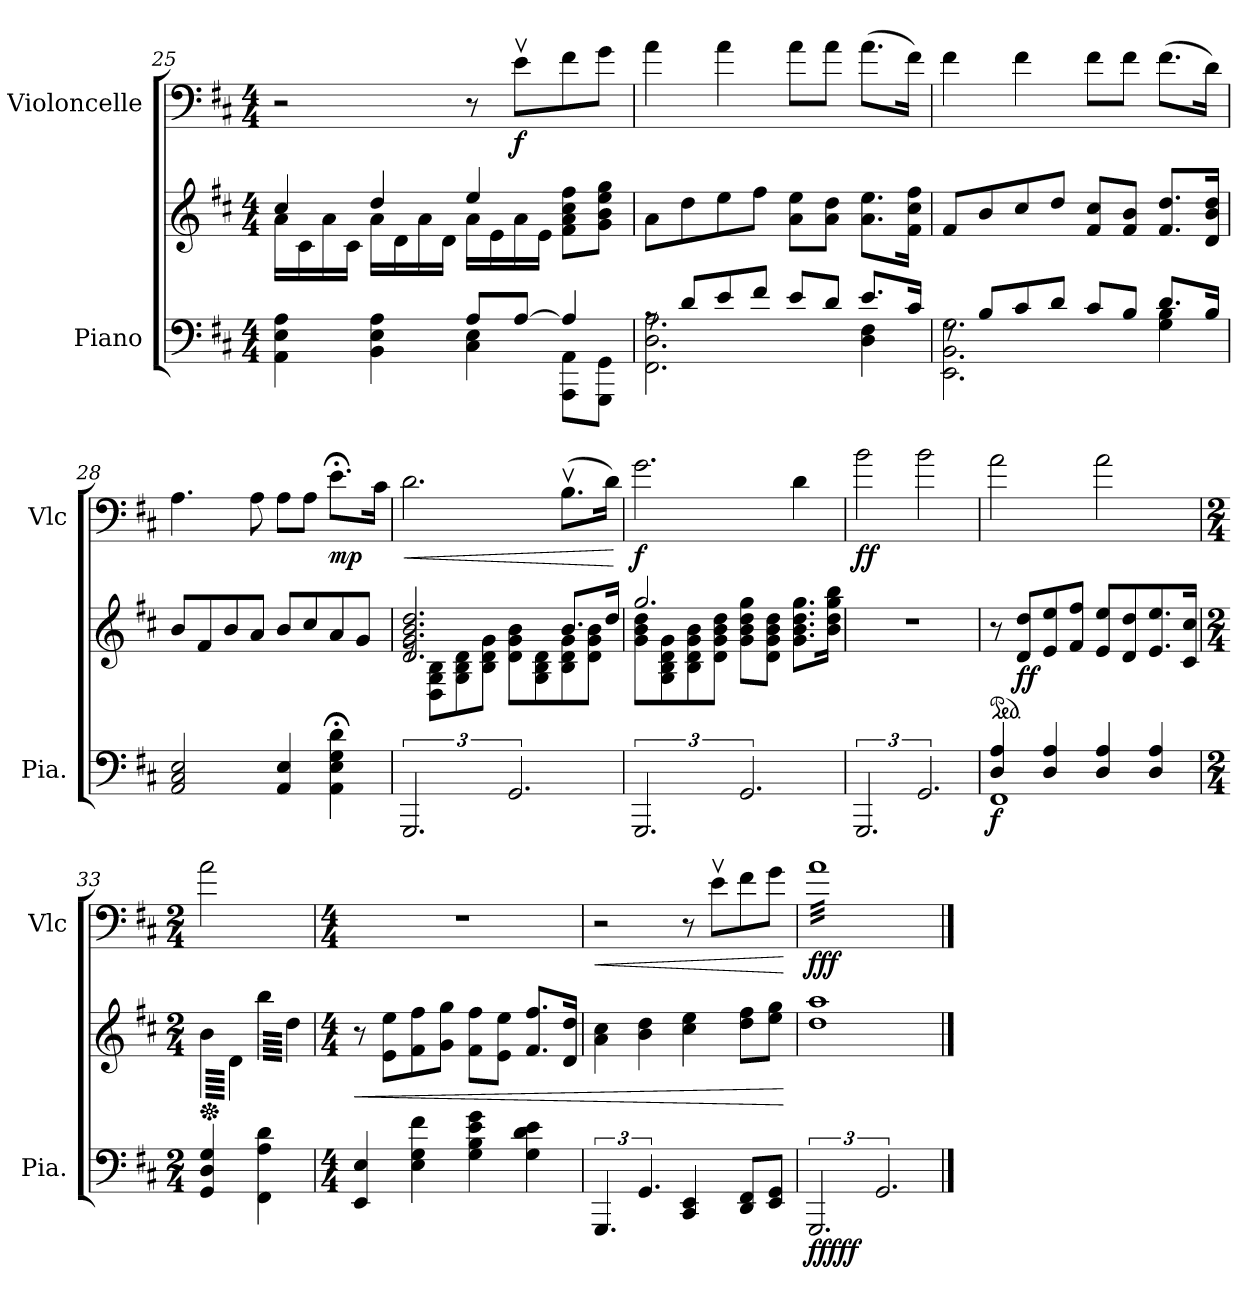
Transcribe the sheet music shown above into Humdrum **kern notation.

**kern	**kern	**dynam	**kern	**dynam
*part2	*part2	*part2	*part1	*part1
*staff3	*staff2	*staff2/3	*staff1	*staff1
*I"Piano	*	*	*I"Violoncelle	*
*I'Pia.	*	*	*I'Vlc	*
*clefF4	*clefG2	*	*clefF4	*
*k[f#c#]	*k[f#c#]	*	*k[f#c#]	*
*M4/4	*M4/4	*	*M4/4	*
=25	=25	=25	=25	=25
*^	*^	*	*	*
4AA\ 4E\ 4A\	2ryy	4cc#/	16a\LL	.	2r	.
.	.	.	16c#\	.	.	.
.	.	.	16a\	.	.	.
.	.	.	16c#\JJ	.	.	.
4BB\ 4E\ 4A\	.	4dd/	16a\LL	.	.	.
.	.	.	16d\	.	.	.
.	.	.	16a\	.	.	.
.	.	.	16d\JJ	.	.	.
8A/L	4C#\ 4E\	4ee/	16a\LL	.	8r	.
.	.	.	16e\	.	.	.
!	!	!	!	!	!	!LO:DY:b
[8A/J	.	.	16a\	.	8ev\L	f
.	.	.	16e\JJ	.	.	.
4A/]	8AAA\ 8AA\L	8f#\ 8a\ 8cc#\ 8ff#\L	4ryy	.	8f#\	.
.	8GGG\ 8GG\J	8g\ 8b\ 8ee\ 8gg\J	.	.	8g\J	.
*	*	*v	*v	*	*	*
=26	=26	=26	=26	=26	=26
8rA	2.FF#\ 2.D\ 2.A\	8a\L	.	4a\	.
8d/L	.	8dd\	.	.	.
8e/	.	8ee\	.	4a\	.
8f#/J	.	8ff#\J	.	.	.
8e/L	.	8a\ 8ee\L	.	8a\L	.
8d/J	.	8a\ 8dd\J	.	8a\J	.
8.e/L	4D\ 4F#\	8.a\ 8.ee\L	.	(>8.a\L	.
16c#/Jk	.	16f#\ 16cc#\ 16ff#\Jk	.	16f#\Jk)	.
!!LO:LB:g=z
=27	=27	=27	=27	=27	=27
8rF	2.EE\ 2.BB\ 2.G\	8f#/L	.	4f#\	.
!	!	!	!LO:DY:b=2	!	!
!	!	!	!LO:DY:n=1:b	!	!
8B/L	.	8b/	mf mf	.	.
8c#/	.	8cc#/	.	4f#\	.
8d/J	.	8dd/J	.	.	.
8c#/L	.	8f#/ 8cc#/L	.	8f#\L	.
8B/J	.	8f#/ 8b/J	.	8f#\J	.
8.d/L	4G\ 4B\	8.f#/ 8.dd/L	.	(>8.f#\L	.
16B/Jk	.	16d/ 16b/ 16dd/Jk	.	16d\Jk)	.
*v	*v	*	*	*	*
=28	=28	=28	=28	=28
2AA/ 2C#/ 2E/	8b/L	.	4.A\	.
.	8f#/	.	.	.
.	8b/	.	.	.
.	8a/J	.	8A\	.
4AA/ 4E/	8b/L	.	8A\L	.
.	8cc#/	.	8A\J	.
!	!	!	!	!LO:DY:b
4AA\;< 4E\;< 4G\;< 4d\;<	8a/	.	8.e;<\L	mp
.	8g/J	.	.	.
.	.	.	16c#\Jk	.
=29	=29	=29	=29	=29
*	*^	*	*	*
!	!	!	!	!	!LO:HP:b
3.GGG	2.d/ 2.g/ 2.b/ 2.dd/	8re	.	2.d\	<
.	.	8D\ 8G\ 8B\L	.	.	.
.	.	8G\ 8B\ 8d\	.	.	.
.	.	8B\ 8d\ 8g\J	.	.	.
3.GG	.	8d\ 8g\ 8b\L	.	.	.
.	.	8G\ 8B\ 8d\	.	.	.
.	8.b/L	8B\ 8d\ 8g\	.	(>8.Bv\L	.
.	.	8d\ 8g\ 8b\J	.	.	.
.	16dd/Jk	.	.	16d\Jk)	.
*	*v	*v	*	*	*
.	.	.	.	[
=30	=30	=30	=30	=30
*	*^	*	*	*
!	!	!	!	!	!LO:DY:b
3.GGG	2.gg/	8g\ 8b\ 8dd\L	.	2.g\	f
.	.	8G\ 8B\ 8d\ 8g\	.	.	.
.	.	8B\ 8d\ 8g\ 8b\	.	.	.
.	.	8d\ 8g\ 8b\ 8dd\J	.	.	.
3.GG	.	8g\ 8b\ 8dd\ 8gg\L	.	.	.
.	.	8d\ 8g\ 8b\ 8dd\J	.	.	.
.	8.g\ 8.b\ 8.dd\ 8.gg\L	4ryy	.	4d\	.
.	16b\ 16dd\ 16gg\ 16bb\Jk	.	.	.	.
*	*v	*v	*	*	*
!!LO:LB:g=z
=31	=31	=31	=31	=31
!	!	!	!	!LO:DY:b
3.GGG	1r	.	2b\	ff
3.GG	.	.	2b\	.
=32	=32	=32	=32	=32
*^	*	*	*	*
*	*	*ped	*	*	*
!	!	!	!LO:DY:b=2	!	!
4D/ 4A/	1FF#	8r	f	2a\	.
!	!	!	!LO:DY:b	!	!
.	.	8d/ 8dd/L	ff	.	.
4D/ 4A/	.	8e/ 8ee/	.	.	.
.	.	8f#/ 8ff#/J	.	.	.
4D/ 4A/	.	8e/ 8ee/L	.	2a\	.
.	.	8d/ 8dd/	.	.	.
4D/ 4A/	.	8.e/ 8.ee/	.	.	.
.	.	16c#/ 16cc#/Jk	.	.	.
*v	*v	*	*	*	*
=33	=33	=33	=33	=33
*M2/4	*M2/4	*	*M2/4	*
*	*Xped	*	*	*
*	*tremolo	*	*	*
4GG/ 4D/ 4G/	64b\LLLL	.	2a\	.
.	64d/	.	.	.
.	64b\	.	.	.
.	64d/	.	.	.
.	64b\	.	.	.
.	64d/	.	.	.
.	64b\	.	.	.
.	64d/	.	.	.
.	64b\	.	.	.
.	64d/	.	.	.
.	64b\	.	.	.
.	64d/	.	.	.
.	64b\	.	.	.
.	64d/	.	.	.
.	64b\	.	.	.
.	64d/JJJJ	.	.	.
4FF#\ 4A\ 4d\	64bb\LLLL	.	.	.
.	64dd\	.	.	.
.	64bb\	.	.	.
.	64dd\	.	.	.
.	64bb\	.	.	.
.	64dd\	.	.	.
.	64bb\	.	.	.
.	64dd\	.	.	.
.	64bb\	.	.	.
.	64dd\	.	.	.
.	64bb\	.	.	.
.	64dd\	.	.	.
.	64bb\	.	.	.
.	64dd\	.	.	.
.	64bb\	.	.	.
.	64dd\JJJJ	.	.	.
*	*Xtremolo	*	*	*
=34	=34	=34	=34	=34
*M4/4	*M4/4	*	*M4/4	*
!	!	!LO:HP:b	!	!
4EE/ 4E/	8r	<	1r	.
.	.	.	.	.
.	.	.	.	.
.	.	.	.	.
.	.	.	.	.
.	.	.	.	.
.	.	.	.	.
.	.	.	.	.
.	8e\ 8ee\L	.	.	.
4E\ 4G\ 4f#\	8f#\ 8ff#\	.	.	.
.	8g\ 8gg\J	.	.	.
4G\ 4B\ 4e\ 4g\	8f#\ 8ff#\L	.	.	.
.	8e\ 8ee\J	.	.	.
4G\ 4d\ 4e\	8.f#/ 8.ff#/L	.	.	.
.	16d/ 16dd/Jk	.	.	.
=35	=35	=35	=35	=35
!	!	!	!	!LO:HP:b
6.GGG/	4a\ 4cc#\	.	2r	<
6.GG/	4b\ 4dd\	.	.	.
4CC#/ 4EE/	4cc#\ 4ee\	.	8r	.
.	.	.	8ev\L	.
8DD/ 8FF#/L	8dd\ 8ff#\L	.	8f#\	.
8EE/ 8GG/J	8ee\ 8gg\J	.	8g\J	.
.	.	[	.	[
=36	=36	=36	=36	=36
!	!	!LO:DY:b=2	!	!
!	!	!LO:DY:n=1:b	!	!LO:DY:b
*	*	*	*tremolo	*
3.GGG	1dd 1aa	ff fff	32aLLL	fff
.	.	.	32a	.
.	.	.	32a	.
.	.	.	32a	.
.	.	.	32a	.
.	.	.	32a	.
.	.	.	32a	.
.	.	.	32a	.
.	.	.	32a	.
.	.	.	32a	.
.	.	.	32a	.
.	.	.	32a	.
.	.	.	32a	.
.	.	.	32a	.
.	.	.	32a	.
.	.	.	32a	.
3.GG	.	.	32a	.
.	.	.	32a	.
.	.	.	32a	.
.	.	.	32a	.
.	.	.	32a	.
.	.	.	32a	.
.	.	.	32a	.
.	.	.	32a	.
.	.	.	32a	.
.	.	.	32a	.
.	.	.	32a	.
.	.	.	32a	.
.	.	.	32a	.
.	.	.	32a	.
.	.	.	32a	.
.	.	.	32aJJJ	.
*	*	*	*Xtremolo	*
==	==	==	==	==
*-	*-	*-	*-	*-
